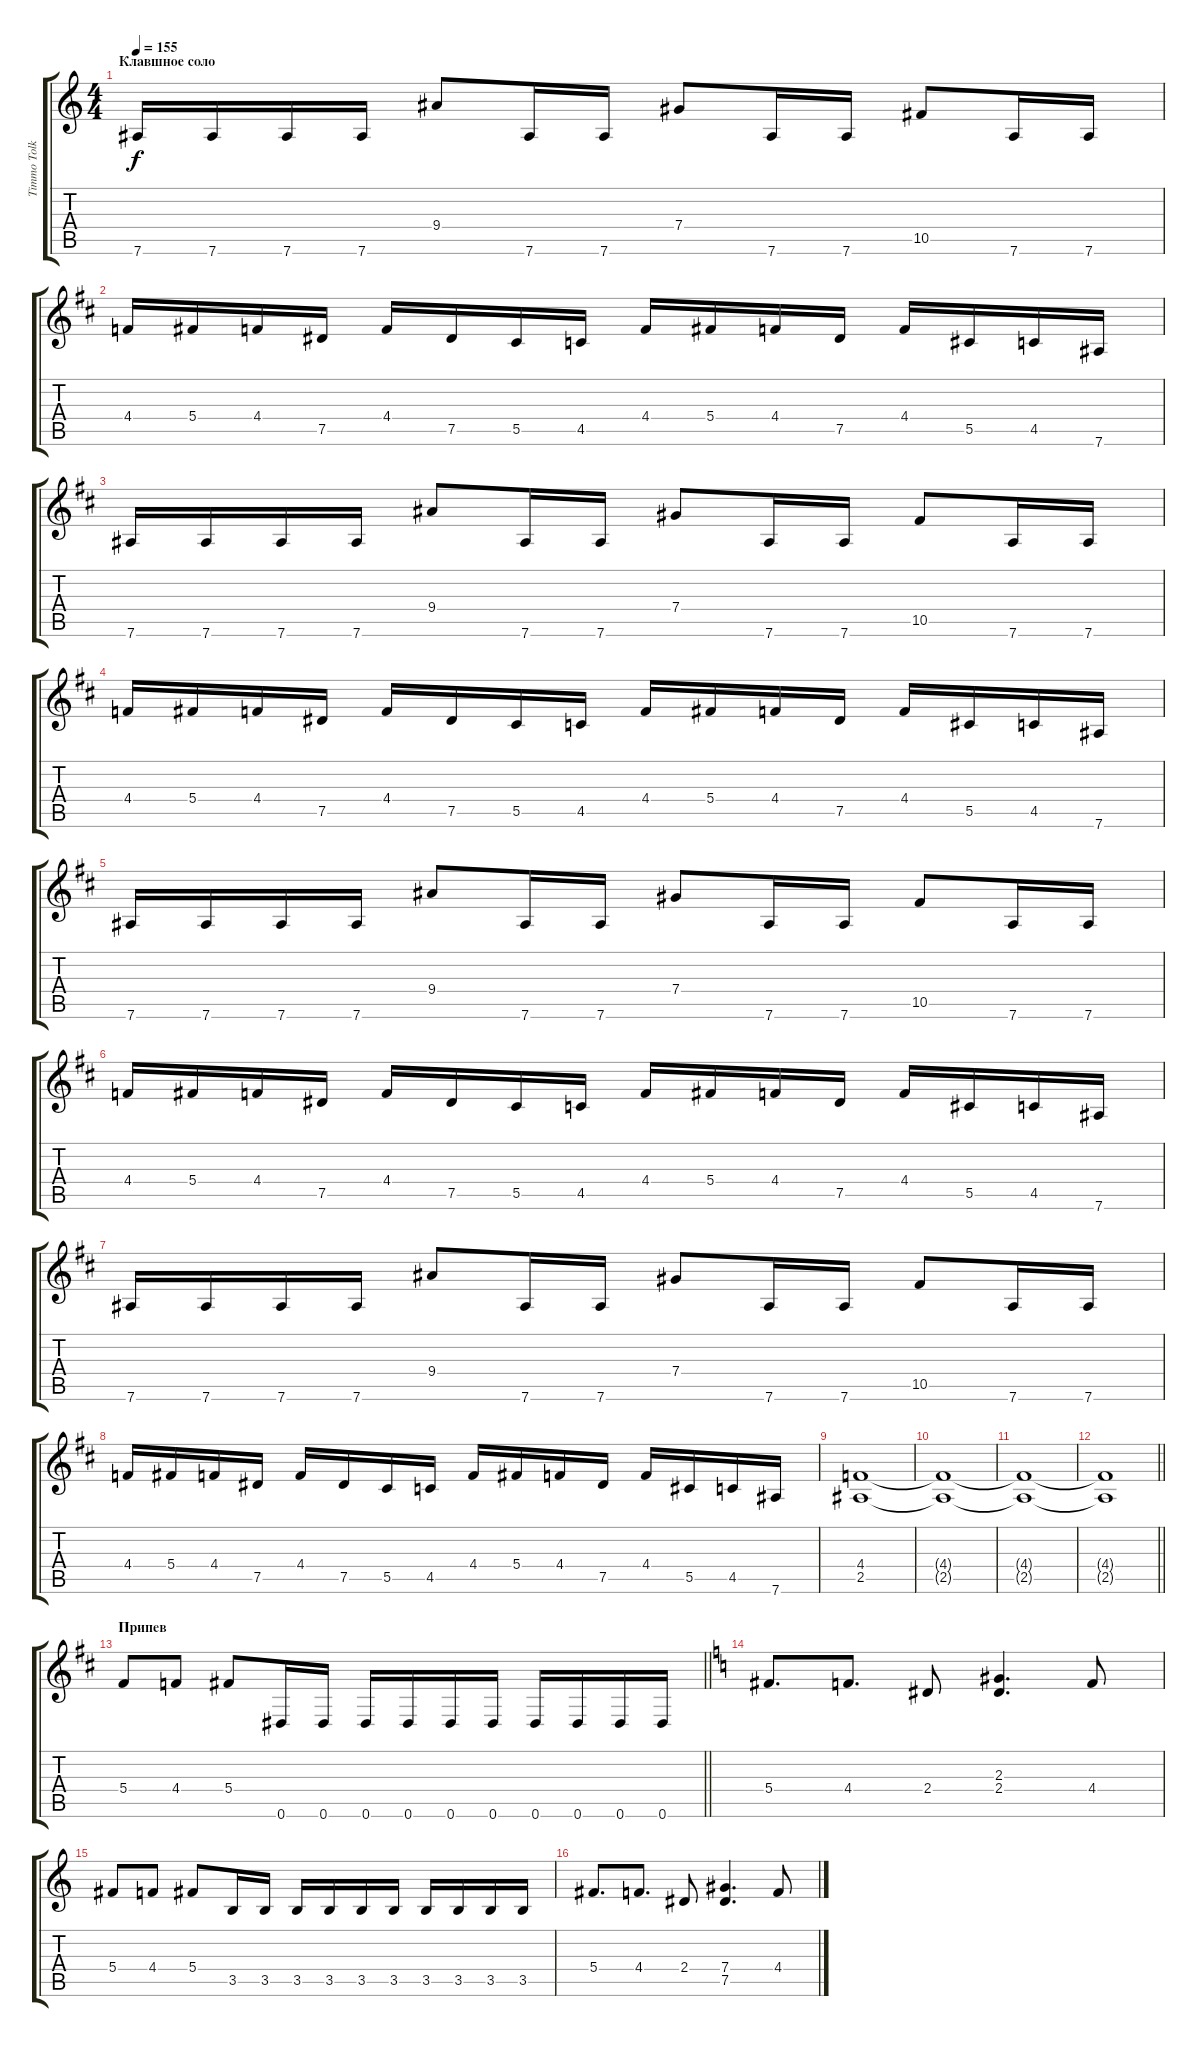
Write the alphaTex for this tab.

\track ("Timmo Tolkki" "Timmo Tolk") {instrument distortionguitar}
\staff {score tabs}
\tuning (Eb4 Bb3 Gb3 Db3 Ab2 Eb2) {hide}
\ts (4 4)
\section ("" "Клавшное соло")
\tempo 155
\clef g2
\ks c
7.6.16{dy f} 7.6.16 7.6.16 7.6.16 9.4.8 7.6.16 7.6.16 7.4.8 7.6.16 7.6.16 10.5.8 7.6.16 7.6.16 |
\ks d
4.4.16 5.4.16 4.4.16 7.5.16 4.4.16 7.5.16 5.5.16 4.5.16 4.4.16 5.4.16 4.4.16 7.5.16 4.4.16 5.5.16 4.5.16 7.6.16 |
7.6.16 7.6.16 7.6.16 7.6.16 9.4.8 7.6.16 7.6.16 7.4.8 7.6.16 7.6.16 10.5.8 7.6.16 7.6.16 |
4.4.16 5.4.16 4.4.16 7.5.16 4.4.16 7.5.16 5.5.16 4.5.16 4.4.16 5.4.16 4.4.16 7.5.16 4.4.16 5.5.16 4.5.16 7.6.16 |
7.6.16 7.6.16 7.6.16 7.6.16 9.4.8 7.6.16 7.6.16 7.4.8 7.6.16 7.6.16 10.5.8 7.6.16 7.6.16 |
4.4.16 5.4.16 4.4.16 7.5.16 4.4.16 7.5.16 5.5.16 4.5.16 4.4.16 5.4.16 4.4.16 7.5.16 4.4.16 5.5.16 4.5.16 7.6.16 |
7.6.16 7.6.16 7.6.16 7.6.16 9.4.8 7.6.16 7.6.16 7.4.8 7.6.16 7.6.16 10.5.8 7.6.16 7.6.16 |
4.4.16 5.4.16 4.4.16 7.5.16 4.4.16 7.5.16 5.5.16 4.5.16 4.4.16 5.4.16 4.4.16 7.5.16 4.4.16 5.5.16 4.5.16 7.6.16 |
(4.4 2.5).1 |
(4.4{t} 2.5{t}).1 |
(4.4{t} 2.5{t}).1 |
\barLineRight lightlight
(4.4{t} 2.5{t}).1 |
\section ("" "Припев")
\barLineRight lightlight
5.4.8 4.4.8 5.4.8 0.6.16 0.6.16 0.6.16 0.6.16 0.6.16 0.6.16 0.6.16 0.6.16 0.6.16 0.6.16 |
\ks c
5.4.8{d} 4.4.8{d} 2.4.8 (2.3 2.4).4{d} 4.4.8 |
5.4.8 4.4.8 5.4.8 3.5.16 3.5.16 3.5.16 3.5.16 3.5.16 3.5.16 3.5.16 3.5.16 3.5.16 3.5.16 |
5.4.8{d} 4.4.8{d} 2.4.8 (7.4 7.5).4{d} 4.4.8
